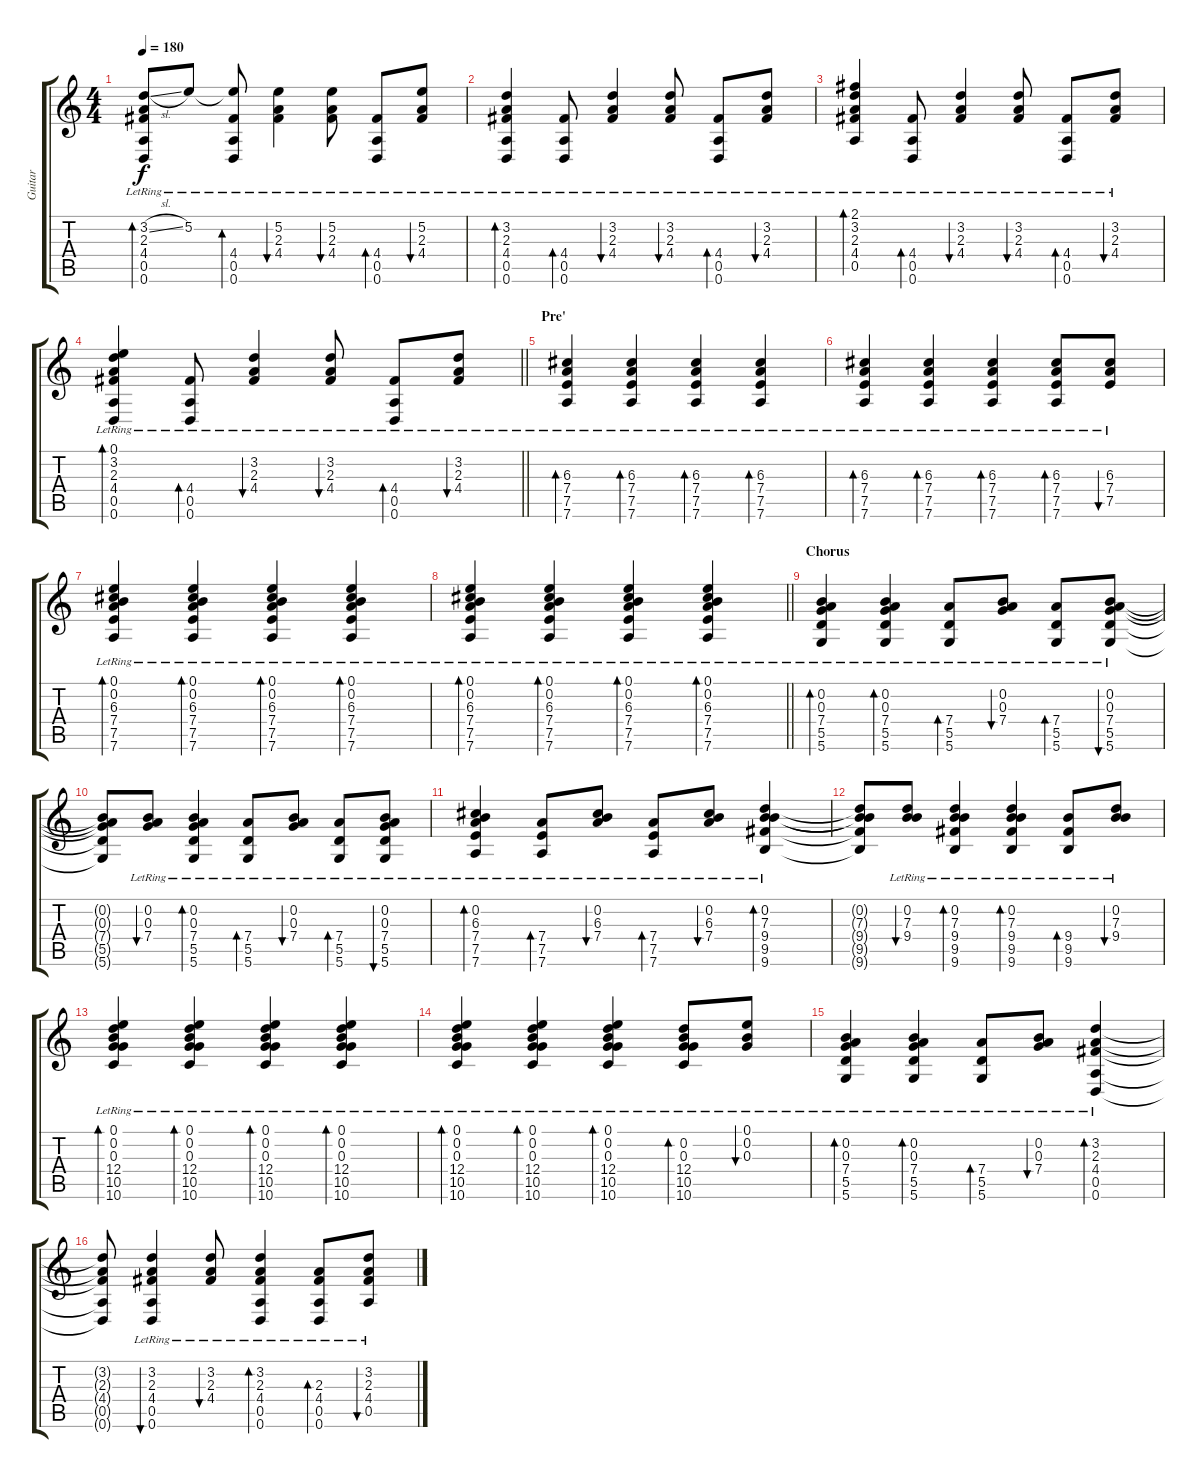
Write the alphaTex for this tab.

\track ("Guitar" "Guitar") {instrument acousticguitarsteel}
\staff {score tabs}
\tuning (E4 B3 G3 D3 A2 D2) {hide}
\ts (4 4)
\tempo 180
\clef g2
\ks c
(3.2{sl lr} 2.3{lr} 4.4{lr} 0.5{lr} 0.6{lr}).8{bd 60 dy f} 5.2{lr}.8 (5.2{t} 4.4{lr} 0.5{lr} 0.6{lr}).8{bd 30} (5.2{lr} 2.3{lr} 4.4{lr}).4{bu 30} (5.2{lr} 2.3{lr} 4.4{lr}).8{bu 30} (4.4{lr} 0.5{lr} 0.6{lr}).8{bd 30} (5.2{lr} 2.3{lr} 4.4{lr}).8{bu 30} |
(3.2{lr} 2.3{lr} 4.4{lr} 0.5{lr} 0.6{lr}).4{bd 60} (4.4{lr} 0.5{lr} 0.6{lr}).8{bd 30} (3.2{lr} 2.3{lr} 4.4{lr}).4{bu 30} (3.2{lr} 2.3{lr} 4.4{lr}).8{bu 30} (4.4{lr} 0.5{lr} 0.6{lr}).8{bd 30} (3.2{lr} 2.3{lr} 4.4{lr}).8{bu 30} |
(2.1{lr} 3.2{lr} 2.3{lr} 4.4{lr} 0.5{lr}).4{bd 60} (4.4{lr} 0.5{lr} 0.6{lr}).8{bd 30} (3.2{lr} 2.3{lr} 4.4{lr}).4{bu 30} (3.2{lr} 2.3{lr} 4.4{lr}).8{bu 30} (4.4{lr} 0.5{lr} 0.6{lr}).8{bd 30} (3.2{lr} 2.3{lr} 4.4{lr}).8{bu 30} |
\barLineRight lightlight
(0.1{lr} 3.2{lr} 2.3{lr} 4.4{lr} 0.5{lr} 0.6{lr}).4{bd 60} (4.4{lr} 0.5{lr} 0.6{lr}).8{bd 30} (3.2{lr} 2.3{lr} 4.4{lr}).4{bu 30} (3.2{lr} 2.3{lr} 4.4{lr}).8{bu 30} (4.4{lr} 0.5{lr} 0.6{lr}).8{bd 30} (3.2{lr} 2.3{lr} 4.4{lr}).8{bu 30} |
\section ("" "Pre'")
(6.3{lr} 7.4{lr} 7.5{lr} 7.6{lr}).4{bd 60} (6.3{lr} 7.4{lr} 7.5{lr} 7.6{lr}).4{bd 60} (6.3{lr} 7.4{lr} 7.5{lr} 7.6{lr}).4{bd 60} (6.3{lr} 7.4{lr} 7.5{lr} 7.6{lr}).4{bd 60} |
(6.3{lr} 7.4{lr} 7.5{lr} 7.6{lr}).4{bd 60} (6.3{lr} 7.4{lr} 7.5{lr} 7.6{lr}).4{bd 60} (6.3{lr} 7.4{lr} 7.5{lr} 7.6{lr}).4{bd 60} (6.3{lr} 7.4{lr} 7.5{lr} 7.6{lr}).8{bd 60} (6.3{lr} 7.4{lr} 7.5{lr}).8{bu 60} |
(0.1 0.2 6.3{lr} 7.4{lr} 7.5{lr} 7.6{lr}).4{bd 60} (0.1 0.2 6.3{lr} 7.4{lr} 7.5{lr} 7.6{lr}).4{bd 60} (0.1 0.2 6.3{lr} 7.4{lr} 7.5{lr} 7.6{lr}).4{bd 60} (0.1 0.2 6.3{lr} 7.4{lr} 7.5{lr} 7.6{lr}).4{bd 60} |
\barLineRight lightlight
(0.1 0.2 6.3{lr} 7.4{lr} 7.5{lr} 7.6{lr}).4{bd 60} (0.1 0.2 6.3{lr} 7.4{lr} 7.5{lr} 7.6{lr}).4{bd 60} (0.1 0.2 6.3{lr} 7.4{lr} 7.5{lr} 7.6{lr}).4{bd 60} (0.1 0.2 6.3{lr} 7.4{lr} 7.5{lr} 7.6{lr}).4{bd 60} |
\section ("" "Chorus")
(0.2{lr} 0.3{lr} 7.4{lr} 5.5{lr} 5.6{lr}).4{bd 60} (0.2{lr} 0.3{lr} 7.4{lr} 5.5{lr} 5.6{lr}).4{bd 60} (7.4{lr} 5.5{lr} 5.6{lr}).8{bd 60} (0.2{lr} 0.3{lr} 7.4{lr}).8{bu 60} (7.4{lr} 5.5{lr} 5.6{lr}).8{bd 60} (0.2{lr} 0.3{lr} 7.4{lr} 5.5{lr} 5.6{lr}).8{bu 60} |
(0.2{t} 0.3{t} 7.4{t} 5.5{t} 5.6{t}).8 (0.2{lr} 0.3{lr} 7.4{lr}).8{bu 60} (0.2{lr} 0.3{lr} 7.4{lr} 5.5{lr} 5.6{lr}).4{bd 60} (7.4{lr} 5.5{lr} 5.6{lr}).8{bd 60} (0.2{lr} 0.3{lr} 7.4{lr}).8{bu 60} (7.4{lr} 5.5{lr} 5.6{lr}).8{bd 60} (0.2{lr} 0.3{lr} 7.4{lr} 5.5{lr} 5.6{lr}).8{bu 60} |
(0.2{lr} 6.3{lr} 7.4{lr} 7.5{lr} 7.6{lr}).4{bd 60} (7.4{lr} 7.5{lr} 7.6{lr}).8{bd 60} (0.2{lr} 6.3{lr} 7.4{lr}).8{bu 60} (7.4{lr} 7.5{lr} 7.6{lr}).8{bd 60} (0.2{lr} 6.3{lr} 7.4{lr}).8{bu 60} (0.2{lr} 7.3{lr} 9.4{lr} 9.5{lr} 9.6{lr}).4{bd 60} |
(0.2{t} 7.3{t} 9.4{t} 9.5{t} 9.6{t}).8 (0.2{lr} 7.3{lr} 9.4{lr}).8{bu 60} (0.2{lr} 7.3{lr} 9.4{lr} 9.5{lr} 9.6{lr}).4{bd 60} (0.2{lr} 7.3{lr} 9.4{lr} 9.5{lr} 9.6{lr}).4{bd 60} (9.4{lr} 9.5{lr} 9.6{lr}).8{bd 60} (0.2{lr} 7.3{lr} 9.4{lr}).8{bu 60} |
(0.1{lr} 0.2{lr} 0.3{lr} 12.4 10.5{lr} 10.6{lr}).4{bd 60} (0.1{lr} 0.2 0.3{lr} 12.4{lr} 10.5{lr} 10.6{lr}).4{bd 60} (0.1{lr} 0.2 0.3{lr} 12.4{lr} 10.5{lr} 10.6{lr}).4{bd 60} (0.1{lr} 0.2 0.3{lr} 12.4{lr} 10.5{lr} 10.6{lr}).4{bd 60} |
(0.1{lr} 0.2 0.3{lr} 12.4{lr} 10.5{lr} 10.6{lr}).4{bd 60} (0.1{lr} 0.2 0.3{lr} 12.4{lr} 10.5{lr} 10.6{lr}).4{bd 60} (0.1{lr} 0.2 0.3{lr} 12.4{lr} 10.5{lr} 10.6{lr}).4{bd 60} (0.2{lr} 0.3{lr} 12.4{lr} 10.5{lr} 10.6{lr}).8{bd 60} (0.1{lr} 0.2{lr} 0.3{lr}).8{bu 60} |
(0.2{lr} 0.3{lr} 7.4{lr} 5.5{lr} 5.6{lr}).4{bd 60} (0.2{lr} 0.3{lr} 7.4{lr} 5.5{lr} 5.6{lr}).4{bd 60} (7.4{lr} 5.5{lr} 5.6{lr}).8{bd 60} (0.2{lr} 0.3{lr} 7.4{lr}).8{bu 60} (3.2{lr} 2.3{lr} 4.4{lr} 0.5{lr} 0.6{lr}).4{bd 60} |
(3.2{t} 2.3{t} 4.4{t} 0.5{t} 0.6{t}).8 (3.2{lr} 2.3{lr} 4.4{lr} 0.5{lr} 0.6{lr}).4{bu 60} (3.2{lr} 2.3{lr} 4.4{lr}).8{bu 60} (3.2{lr} 2.3{lr} 4.4{lr} 0.5{lr} 0.6{lr}).4{bd 60} (2.3{lr} 4.4{lr} 0.5{lr} 0.6{lr}).8{bd 60} (3.2{lr} 2.3{lr} 4.4{lr} 0.5{lr}).8{bu 60}
